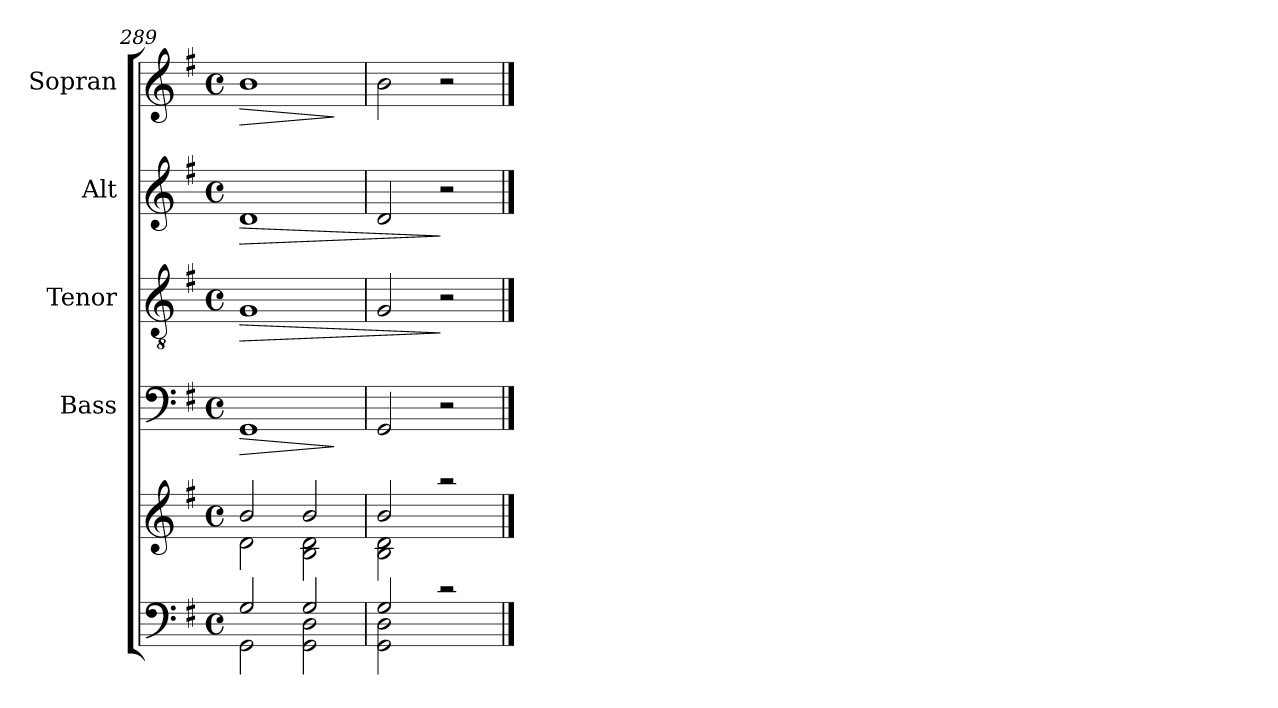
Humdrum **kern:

**kern	**kern	**kern	**dynam	**kern	**dynam	**kern	**dynam	**kern	**dynam
*part5	*part5	*part4	*part4	*part3	*part3	*part2	*part2	*part1	*part1
*staff6	*staff5	*staff4	*staff4	*staff3	*staff3	*staff2	*staff2	*staff1	*staff1
*	*	*I"Bass	*	*I"Tenor	*	*I"Alt	*	*I"Sopran	*
*	*	*I'B.	*	*I'T.	*	*I'A.	*	*I'S.	*
*clefF4	*clefG2	*clefF4	*	*clefGv2	*	*clefG2	*	*clefG2	*
*k[f#]	*k[f#]	*k[f#]	*	*k[f#]	*	*k[f#]	*	*k[f#]	*
*G:	*G:	*G:	*	*G:	*	*G:	*	*G:	*
*M4/4	*M4/4	*M4/4	*	*M4/4	*	*M4/4	*	*M4/4	*
*met(c)	*met(c)	*met(c)	*	*met(c)	*	*met(c)	*	*met(c)	*
=289	=289	=289	=289	=289	=289	=289	=289	=289	=289
*^	*^	*	*	*	*	*	*	*	*
!	!	!	!	!	!LO:HP:b	!	!LO:HP:b	!	!LO:HP:b	!	!LO:HP:b
2G/	2GG\	2b/	2d\	1GG	>	1G	>	1d	>	1b	>
2G/	2GG\ 2D\	2b/	2B\ 2d\	.	.	.	.	.	.	.	.
*v	*v	*	*	*	*	*	*	*	*	*	*
*	*v	*v	*	*	*	*	*	*	*	*
.	.	.	]	.	.	.	.	.	]
=290	=290	=290	=290	=290	=290	=290	=290	=290	=290
*^	*^	*	*	*	*	*	*	*	*
2G/	2GG\ 2D\	2b/	2B\ 2d\	2GG/	.	2G/	.	2d/	.	2b\	.
2rc	2ryy	2raa	2ryy	2r	.	2r	]	2r	]	2r	.
*v	*v	*	*	*	*	*	*	*	*	*	*
*	*v	*v	*	*	*	*	*	*	*	*
==	==	==	==	==	==	==	==	==	==
*-	*-	*-	*-	*-	*-	*-	*-	*-	*-
